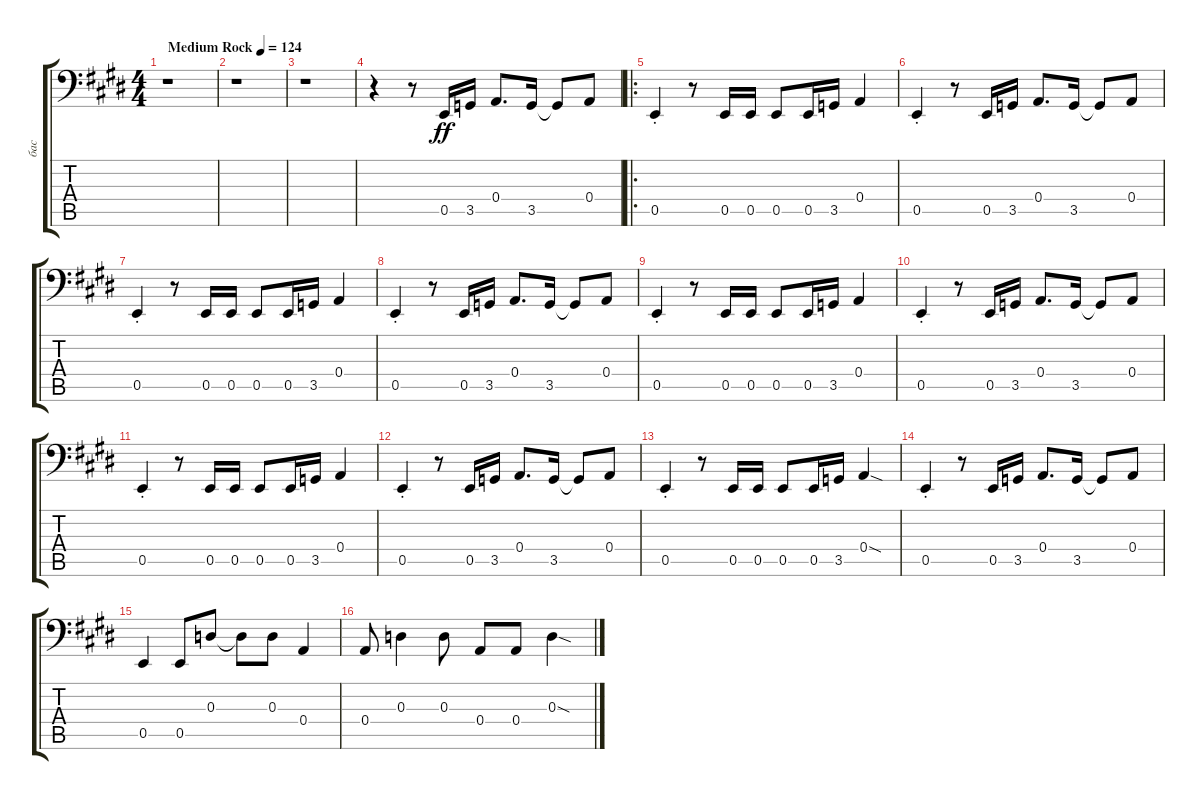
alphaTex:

\track ("бас" "бас") {instrument electricbassfinger}
\staff {score tabs}
\tuning (C3 G2 D2 A1 E1 B0) {hide}
\ts (4 4)
\tempo (124 "Medium Rock")
\clef f4
\ks e
r.1{dy ff instrument electricbassfinger} |
r.1 |
r.1 |
r.4 r.8 0.5.16 3.5.16 0.4.8{d} 3.5.16 3.5{t}.8 0.4.8 |
\ro
0.5{st}.4 r.8 0.5.16 0.5.16 0.5.8 0.5.16 3.5.16 0.4.4 |
0.5{st}.4 r.8 0.5.16 3.5.16 0.4.8{d} 3.5.16 3.5{t}.8 0.4.8 |
0.5{st}.4 r.8 0.5.16 0.5.16 0.5.8 0.5.16 3.5.16 0.4.4 |
0.5{st}.4 r.8 0.5.16 3.5.16 0.4.8{d} 3.5.16 3.5{t}.8 0.4.8 |
0.5{st}.4 r.8 0.5.16 0.5.16 0.5.8 0.5.16 3.5.16 0.4.4 |
0.5{st}.4 r.8 0.5.16 3.5.16 0.4.8{d} 3.5.16 3.5{t}.8 0.4.8 |
0.5{st}.4 r.8 0.5.16 0.5.16 0.5.8 0.5.16 3.5.16 0.4.4 |
0.5{st}.4 r.8 0.5.16 3.5.16 0.4.8{d} 3.5.16 3.5{t}.8 0.4.8 |
0.5{st}.4 r.8 0.5.16 0.5.16 0.5.8 0.5.16 3.5.16 0.4{sod}.4 |
0.5{st}.4 r.8 0.5.16 3.5.16 0.4.8{d} 3.5.16 3.5{t}.8 0.4.8 |
0.5.4 0.5.8 0.3.8 0.3{t}.8 0.3.8 0.4.4 |
0.4.8 0.3.4 0.3.8 0.4.8 0.4.8 0.3{sod}.4
